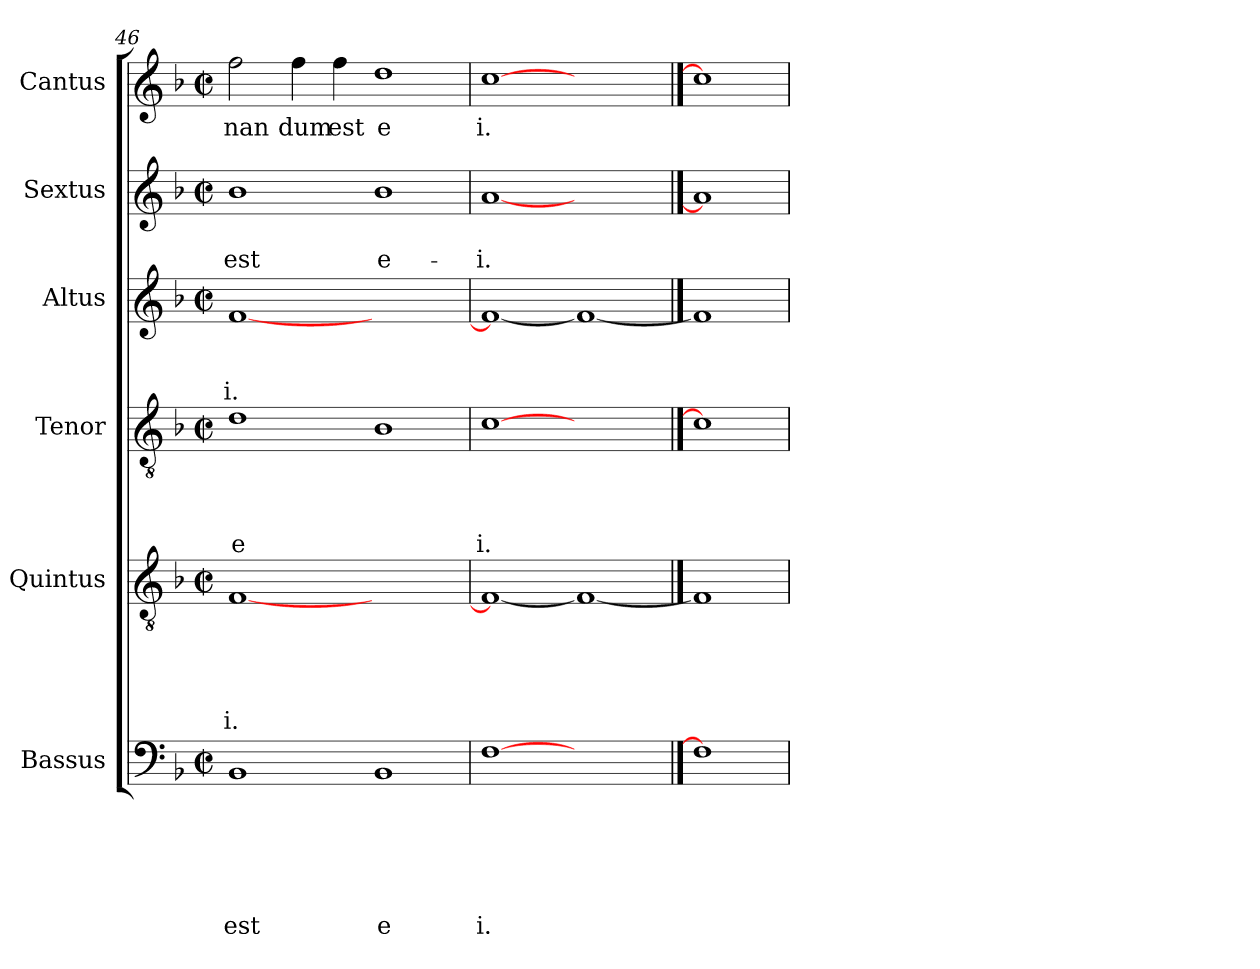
**kern	**text	**text	**text	**text	**text	**text	**kern	**text	**text	**text	**text	**text	**kern	**text	**text	**text	**text	**kern	**text	**text	**text	**kern	**text	**text	**kern	**text
*part6	*part6	*part6	*part6	*part6	*part6	*part6	*part5	*part5	*part5	*part5	*part5	*part5	*part4	*part4	*part4	*part4	*part4	*part3	*part3	*part3	*part3	*part2	*part2	*part2	*part1	*part1
*staff6	*staff6	*staff6	*staff6	*staff6	*staff6	*staff6	*staff5	*staff5	*staff5	*staff5	*staff5	*staff5	*staff4	*staff4	*staff4	*staff4	*staff4	*staff3	*staff3	*staff3	*staff3	*staff2	*staff2	*staff2	*staff1	*staff1
*I"Bassus	*	*	*	*	*	*	*I"Quintus	*	*	*	*	*	*I"Tenor	*	*	*	*	*I"Altus	*	*	*	*I"Sextus	*	*	*I"Cantus	*
*clefF4	*	*	*	*	*	*	*clefGv2	*	*	*	*	*	*clefGv2	*	*	*	*	*clefG2	*	*	*	*clefG2	*	*	*clefG2	*
*k[b-]	*	*	*	*	*	*	*k[b-]	*	*	*	*	*	*k[b-]	*	*	*	*	*k[b-]	*	*	*	*k[b-]	*	*	*k[b-]	*
*F:	*	*	*	*	*	*	*F:	*	*	*	*	*	*F:	*	*	*	*	*F:	*	*	*	*F:	*	*	*F:	*
*M2/2	*	*	*	*	*	*	*M2/2	*	*	*	*	*	*M2/2	*	*	*	*	*M2/2	*	*	*	*M2/2	*	*	*M2/2	*
*met(c|)	*	*	*	*	*	*	*met(c|)	*	*	*	*	*	*met(c|)	*	*	*	*	*met(c|)	*	*	*	*met(c|)	*	*	*met(c|)	*
=46	=46	=46	=46	=46	=46	=46	=46	=46	=46	=46	=46	=46	=46	=46	=46	=46	=46	=46	=46	=46	=46	=46	=46	=46	=46	=46
!	!	!	!	!	!	!LO:LY:b	!	!	!	!	!	!LO:LY:b	!	!	!	!	!LO:LY:b	!	!	!	!LO:LY:b	!	!	!LO:LY:b	!	!LO:LY:b
1BB-	.	.	.	.	.	est	[<1F	.	.	.	.	-i.	1d	.	.	.	e	[<1f	.	.	-i.	1b-	.	est	2ff\	nan
!	!	!	!	!	!	!	!	!	!	!	!	!	!	!	!	!	!	!	!	!	!	!	!	!	!	!LO:LY:b
.	.	.	.	.	.	.	.	.	.	.	.	.	.	.	.	.	.	.	.	.	.	.	.	.	4ff\	dum
!	!	!	!	!	!	!	!	!	!	!	!	!	!	!	!	!	!	!	!	!	!	!	!	!	!	!LO:LY:b
.	.	.	.	.	.	.	.	.	.	.	.	.	.	.	.	.	.	.	.	.	.	.	.	.	4ff\	est
!	!	!	!	!	!	!LO:LY:b	!	!	!	!	!	!	!	!	!	!	!	!	!	!	!	!	!	!LO:LY:b	!	!LO:LY:b
1BB-	.	.	.	.	.	e	1ryy	.	.	.	.	.	1B-	.	.	.	.	1ryy	.	.	.	1b-	.	e-	1dd	e
=47	=47	=47	=47	=47	=47	=47	=47	=47	=47	=47	=47	=47	=47	=47	=47	=47	=47	=47	=47	=47	=47	=47	=47	=47	=47	=47
!	!	!	!	!	!	!LO:LY:b	!	!	!	!	!	!	!	!	!	!	!LO:LY:b	!	!	!	!	!	!	!LO:LY:b	!	!LO:LY:b
[1F	.	.	.	.	.	i.	1F_	.	.	.	.	.	[1c	.	.	.	i.	1f_	.	.	.	[1a	.	-i.	[1cc	i.
1ryy	.	.	.	.	.	.	1F_	.	.	.	.	.	1ryy	.	.	.	.	1f_	.	.	.	1ryy	.	.	1ryy	.
==48	==48	==48	==48	==48	==48	==48	==48	==48	==48	==48	==48	==48	==48	==48	==48	==48	==48	==48	==48	==48	==48	==48	==48	==48	==48	==48
1F]	.	.	.	.	.	.	1F]	.	.	.	.	.	1c]	.	.	.	.	1f]	.	.	.	1a]	.	.	1cc]	.
=	=	=	=	=	=	=	=	=	=	=	=	=	=	=	=	=	=	=	=	=	=	=	=	=	=	=
*-	*-	*-	*-	*-	*-	*-	*-	*-	*-	*-	*-	*-	*-	*-	*-	*-	*-	*-	*-	*-	*-	*-	*-	*-	*-	*-
